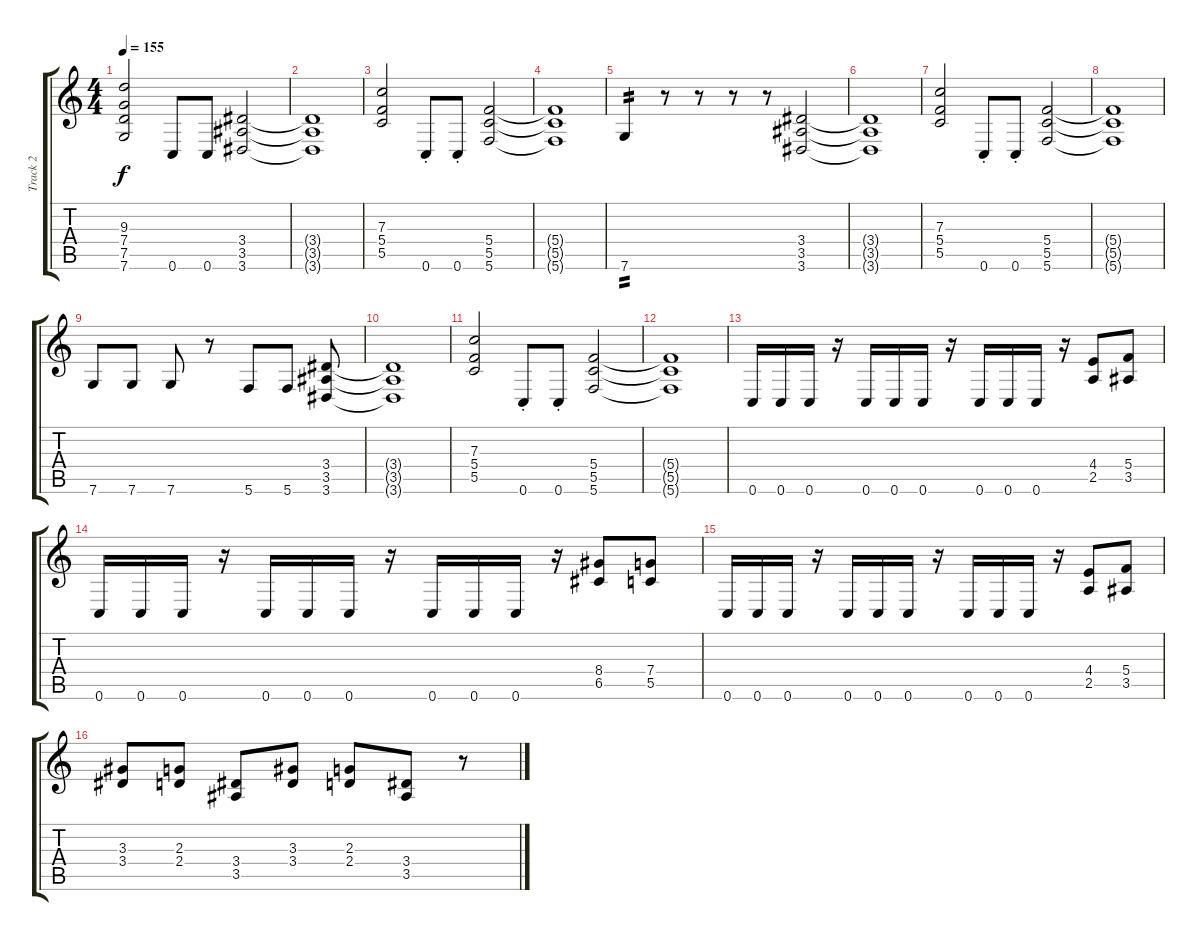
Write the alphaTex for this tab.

\track ("Track 2" "Track 2") {instrument distortionguitar}
\staff {score tabs}
\tuning (D4 A3 F3 C3 G2 C2) {hide}
\ts (4 4)
\tempo 155
\clef g2
\ks c
(9.3 7.4 7.5 7.6).2{dy f} 0.6.8 0.6.8 (3.4 3.5 3.6).2 |
(3.4{t} 3.5{t} 3.6{t}).1 |
(7.3 5.4 5.5).2 0.6{st}.8 0.6{st}.8 (5.4 5.5 5.6).2 |
(5.4{t} 5.5{t} 5.6{t}).1 |
7.6.4{tp 2} r.8 r.8 r.8 r.8 (3.4 3.5 3.6).2 |
(3.4{t} 3.5{t} 3.6{t}).1 |
(7.3 5.4 5.5).2 0.6{st}.8 0.6{st}.8 (5.4 5.5 5.6).2 |
(5.4{t} 5.5{t} 5.6{t}).1 |
7.6.8 7.6.8 7.6.8 r.8 5.6.8 5.6.8 (3.4 3.5 3.6).8 |
(3.4{t} 3.5{t} 3.6{t}).1 |
(7.3 5.4 5.5).2 0.6{st}.8 0.6{st}.8 (5.4 5.5 5.6).2 |
(5.4{t} 5.5{t} 5.6{t}).1 |
0.6.16 0.6.16 0.6.16 r.16 0.6.16 0.6.16 0.6.16 r.16 0.6.16 0.6.16 0.6.16 r.16 (4.4 2.5).8 (5.4 3.5).8 |
0.6.16 0.6.16 0.6.16 r.16 0.6.16 0.6.16 0.6.16 r.16 0.6.16 0.6.16 0.6.16 r.16 (8.4 6.5).8 (7.4 5.5).8 |
0.6.16 0.6.16 0.6.16 r.16 0.6.16 0.6.16 0.6.16 r.16 0.6.16 0.6.16 0.6.16 r.16 (4.4 2.5).8 (5.4 3.5).8 |
(3.3 3.4).8 (2.3 2.4).8 (3.4 3.5).8 (3.3 3.4).8 (2.3 2.4).8 (3.4 3.5).8 r.8
